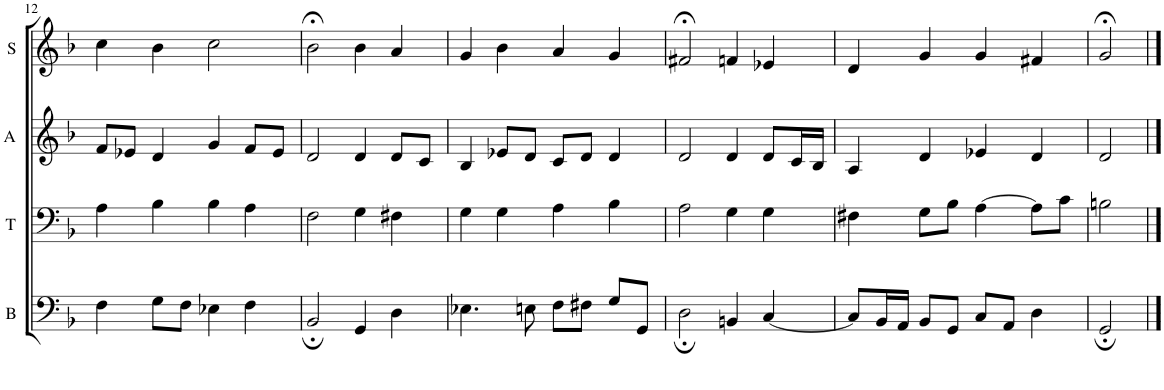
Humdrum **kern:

**kern	**kern	**kern	**kern
*part4	*part3	*part2	*part1
*staff4	*staff3	*staff2	*staff1
*I"B	*I"T	*I"A	*I"S
*I'B	*I'T	*I'A	*I'S
!!LO:PB:g=z
*clefF4	*clefF4	*clefG2	*clefG2
*k[b-]	*k[b-]	*k[b-]	*k[b-]
*M4/4	*M4/4	*M4/4	*M4/4
=12	=12	=12	=12
4F\	4A\	8f/L	4cc\
.	.	8e-X/J	.
8G\L	4B-\	4d/	4b-\
8F\J	.	.	.
4E-X\	4B-\	4g/	2cc\
4F\	4A\	8f/L	.
.	.	8e-/J	.
=13	=13	=13	=13
2BB-;/	2F\	2d/	2b-;<\
4GG/	4G\	4d/	4b-\
4D\	4F#X\	8d/L	4a/
.	.	8c/J	.
=14	=14	=14	=14
4.E-X\	4G\	4B-/	4g/
.	4G\	8e-X/L	4b-\
8En\	.	8d/J	.
8F\L	4A\	8c/L	4a/
8F#X\J	.	8d/J	.
8G/L	4B-\	4d/	4g/
8GG/J	.	.	.
=15	=15	=15	=15
2D;\	2A\	2d/	2f#X;</
4BBn/	4G\	4d/	4fn/
[4C/	4G\	8d/L	4e-X/
.	.	16c/L	.
.	.	16B-/JJ	.
=16	=16	=16	=16
8C/L]	4F#X\	4A/	4d/
16BB-/L	.	.	.
16AA/JJ	.	.	.
8BB-/L	8G\L	4d/	4g/
8GG/J	8B-\J	.	.
8C/L	[4A\	4e-X/	4g/
8AA/J	.	.	.
4D\	8A\L]	4d/	4f#X/
.	8c\J	.	.
=17	=17	=17	=17
2GG;/	2Bn\	2d/	2g;</
==	==	==	==
*-	*-	*-	*-
